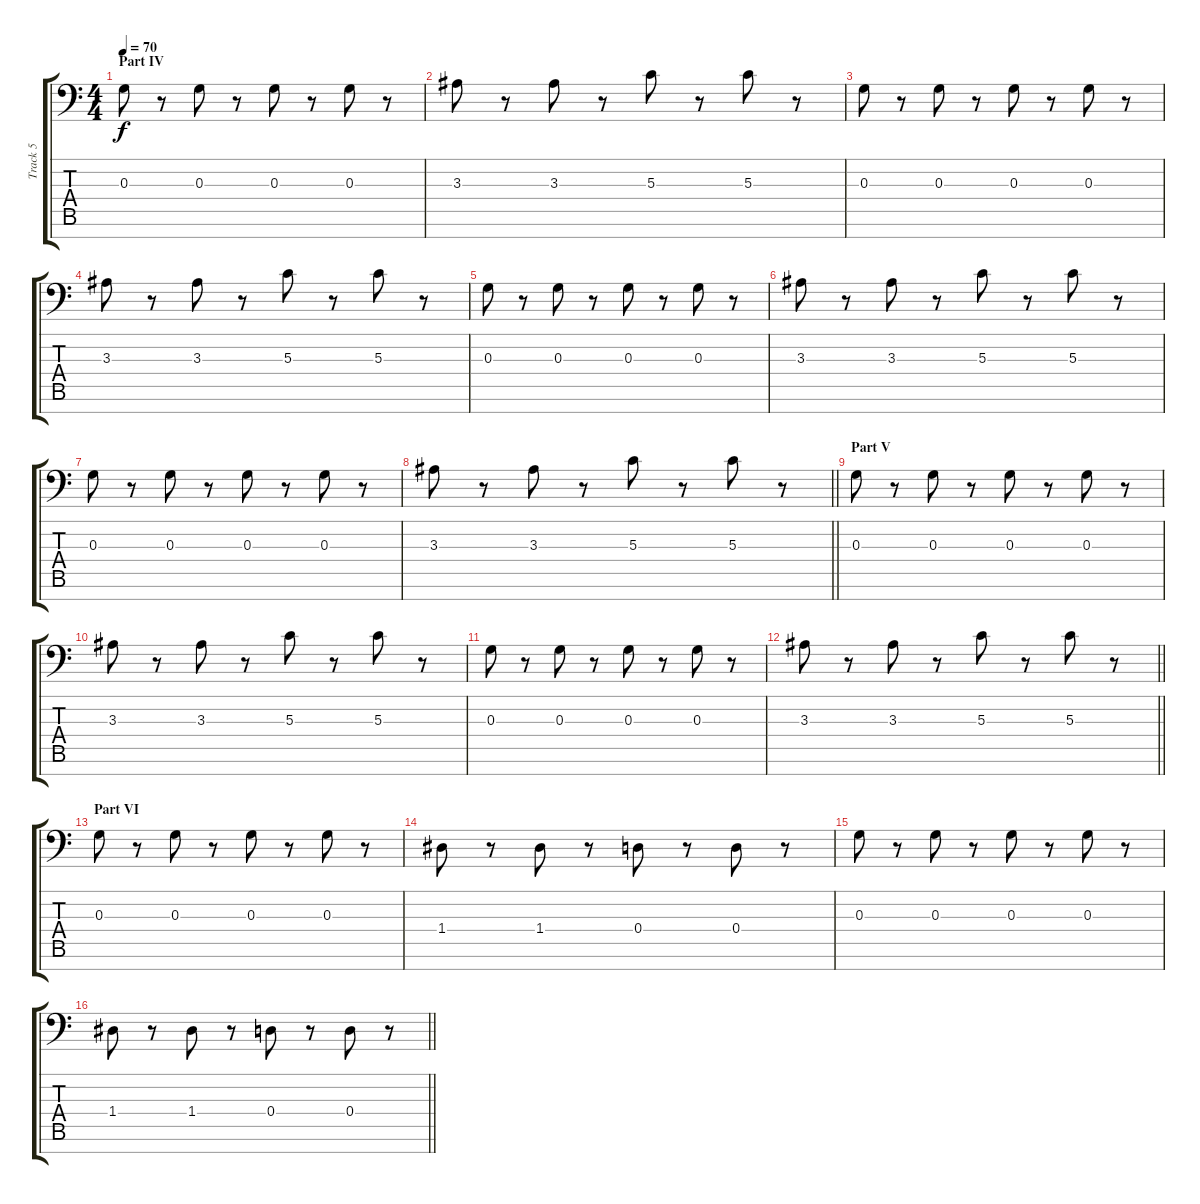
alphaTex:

\track ("Track 5" "Track 5") {instrument stringensemble1}
\staff {score tabs}
\tuning (E4 B3 G3 D3 A2 E2 C-1) {hide}
\ts (4 4)
\section ("" "Part IV")
\tempo 70
\clef f4
\ks c
0.3.8{dy f} r.8 0.3.8 r.8 0.3.8 r.8 0.3.8 r.8 |
3.3.8 r.8 3.3.8 r.8 5.3.8 r.8 5.3.8 r.8 |
0.3.8 r.8 0.3.8 r.8 0.3.8 r.8 0.3.8 r.8 |
3.3.8 r.8 3.3.8 r.8 5.3.8 r.8 5.3.8 r.8 |
0.3.8 r.8 0.3.8 r.8 0.3.8 r.8 0.3.8 r.8 |
3.3.8 r.8 3.3.8 r.8 5.3.8 r.8 5.3.8 r.8 |
0.3.8 r.8 0.3.8 r.8 0.3.8 r.8 0.3.8 r.8 |
\barLineRight lightlight
3.3.8 r.8 3.3.8 r.8 5.3.8 r.8 5.3.8 r.8 |
\section ("" "Part V")
0.3.8 r.8 0.3.8 r.8 0.3.8 r.8 0.3.8 r.8 |
3.3.8 r.8 3.3.8 r.8 5.3.8 r.8 5.3.8 r.8 |
0.3.8 r.8 0.3.8 r.8 0.3.8 r.8 0.3.8 r.8 |
\barLineRight lightlight
3.3.8 r.8 3.3.8 r.8 5.3.8 r.8 5.3.8 r.8 |
\section ("" "Part VI")
0.3.8 r.8 0.3.8 r.8 0.3.8 r.8 0.3.8 r.8 |
1.4.8 r.8 1.4.8 r.8 0.4.8 r.8 0.4.8 r.8 |
0.3.8 r.8 0.3.8 r.8 0.3.8 r.8 0.3.8 r.8 |
\barLineRight lightlight
1.4.8 r.8 1.4.8 r.8 0.4.8 r.8 0.4.8 r.8
